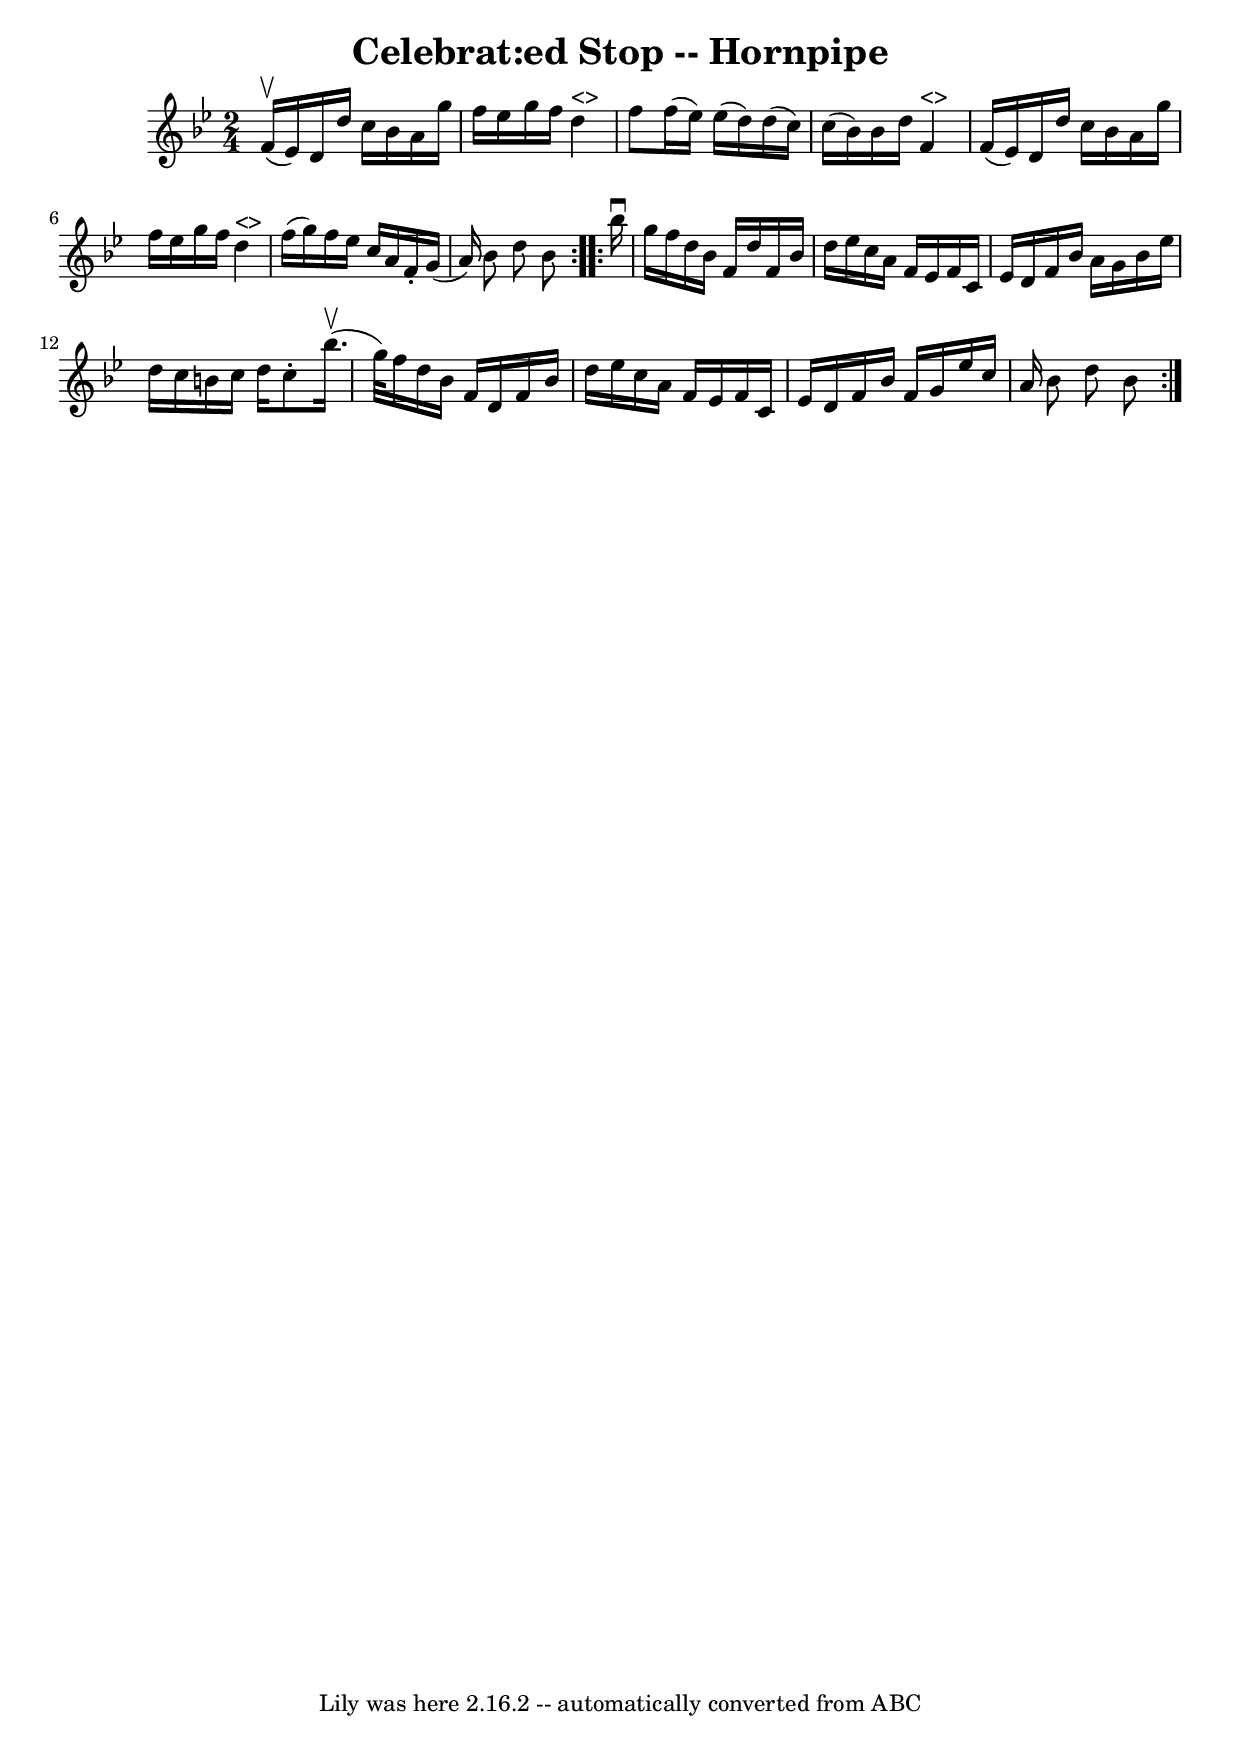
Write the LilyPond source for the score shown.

\version "2.16.2"
\include "Mammoth.ily"
\header {
  %% book = "Ryan's Mammoth Collection of Fiddle Tunes"
  crossRefNumber = "1"
  footnotes = ""
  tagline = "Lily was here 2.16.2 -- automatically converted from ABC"
  title = "Celebrat:ed Stop -- Hornpipe"

}
voicedefault =  {



  \repeat volta 2 {

    \time 2/4 
    \key bes \major f'16 (^\upbow ees'16)   |
    d'16    
    d''16 c''16 bes'16 a'16 g''16 f''16 ees''16    |
    
    g''16 f''16 d''4^"<>" f''8    |
    f''16 (ees''16)   
    ees''16 (d''16) d''16 (c''16) c''16 (bes'16)   |
    
    bes'16 d''16 f'4^"<>" f'16 (ees'16)   |
    d'16    
    d''16 c''16 bes'16 a'16 g''16 f''16 ees''16    |
    
    g''16 f''16 d''4^"<>" f''16 (g''16)   |
    f''16    
    ees''16 c''16 a'16 f'16 -. g'16 (a'16) bes'8 d''8    
    bes'8    
  }     
  \repeat volta 2 {
    bes''16^\downbow g''16    |
    
    f''16 d''16 bes'16 f'16 d''16 f'16 bes'16 d''16    
    |
    ees''16 c''16 a'16 f'16 ees'16 f'16 c'16 ees'16 
    |
    d'16 f'16 bes'16 a'16 g'16 bes'16 ees''16    
    d''16    |
    c''16 b'16 c''16 d''16 c''8 -. bes''16. 
    (^\upbow g''32)   |
    f''16 d''16 bes'16 f'16 d'16    
    f'16 bes'16 d''16    |
    ees''16 c''16 a'16 f'16    
    ees'16 f'16 c'16 ees'16    |
    d'16 f'16 bes'16 f'16   
    g'16 ees''16 c''16 a'16    |
    bes'8 d''8 bes'8    
  }   

}

\score{
  <<

    \context Staff="default"
    {
      \voicedefault 
      
    }

  >>
  \layout {
    
  }
  \midi {
  }

}
